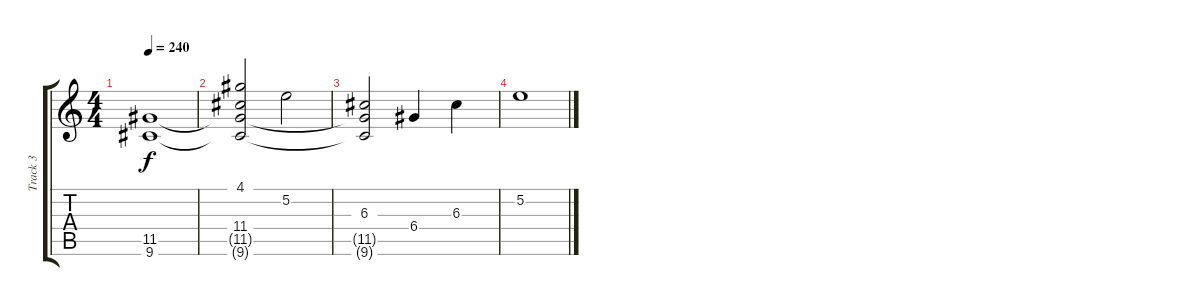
\track ("Track 3" "Track 3") {instrument distortionguitar}
\staff {score tabs}
\tuning (E4 B3 G3 D3 A2 E2) {hide}
\ts (4 4)
\tempo 240
\clef g2
\ks c
(11.5{t} 9.6{t}).1{dy f} |
(4.1 11.4{t} 11.5{t} 9.6{t}).2 5.2.2 |
(6.3 11.5{t} 9.6{t}).2 6.4.4 6.3.4 |
5.2.1
